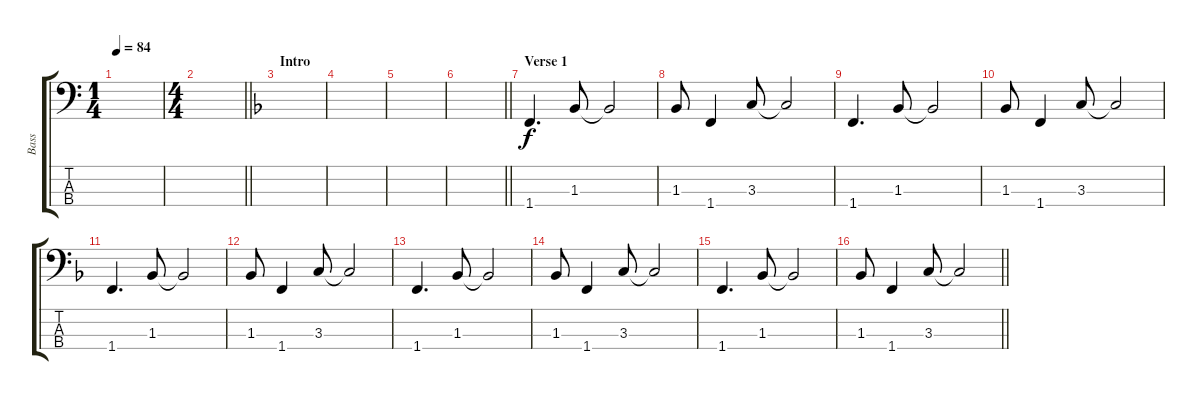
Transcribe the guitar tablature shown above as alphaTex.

\track ("Bass" "Bass") {instrument electricbassfinger}
\staff {score tabs}
\tuning (G2 D2 A1 E1) {hide}
\ts (1 4)
\tempo 84
\clef f4
\ks c
|
\ts (4 4)
\barLineRight lightlight
|
\section ("" "Intro")
\ks f
|
|
|
\barLineRight lightlight
|
\section ("" "Verse 1")
1.4.4{d volume 7} 1.3.8 1.3{t}.2 |
1.3.8 1.4.4 3.3.8 3.3{t}.2 |
1.4.4{d} 1.3.8 1.3{t}.2 |
1.3.8 1.4.4 3.3.8 3.3{t}.2 |
1.4.4{d} 1.3.8 1.3{t}.2 |
1.3.8 1.4.4 3.3.8 3.3{t}.2 |
1.4.4{d} 1.3.8 1.3{t}.2 |
1.3.8 1.4.4 3.3.8 3.3{t}.2 |
1.4.4{d volume 11} 1.3.8 1.3{t}.2 |
\barLineRight lightlight
1.3.8 1.4.4 3.3.8 3.3{t}.2
